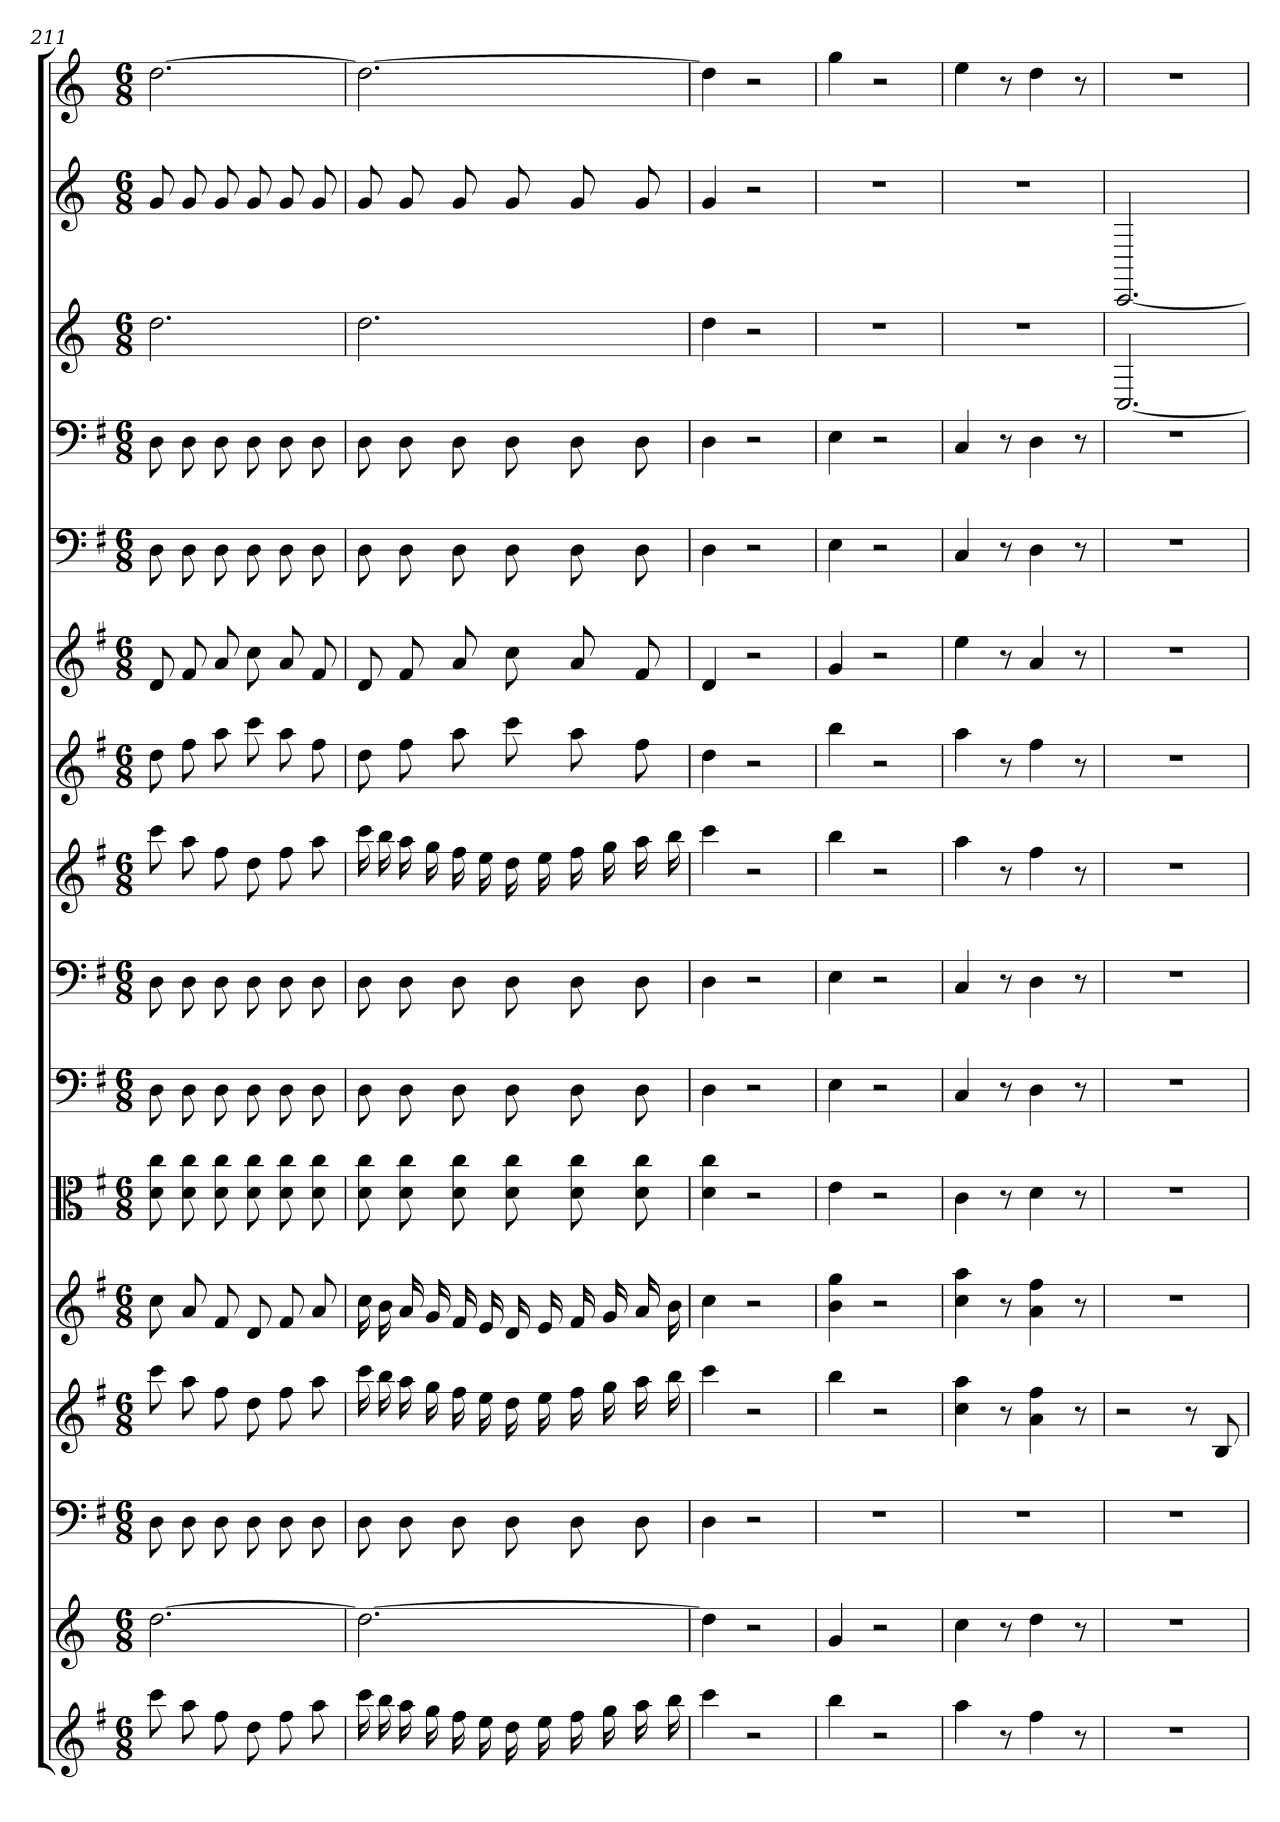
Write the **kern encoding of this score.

**kern	**kern	**kern	**kern	**kern	**kern	**kern	**kern	**kern	**kern	**kern	**kern	**kern	**kern	**kern	**kern
*part16	*part15	*part14	*part13	*part12	*part11	*part10	*part9	*part8	*part7	*part6	*part5	*part4	*part3	*part2	*part1
*staff16	*staff15	*staff14	*staff13	*staff12	*staff11	*staff10	*staff9	*staff8	*staff7	*staff6	*staff5	*staff4	*staff3	*staff2	*staff1
*	*	*clefF4	*	*	*clefC3	*clefF4	*clefF4	*	*	*	*clefF4	*clefF4	*	*	*
*k[f#]	*k[]	*k[f#]	*k[f#]	*k[f#]	*k[f#]	*k[f#]	*k[f#]	*k[f#]	*k[f#]	*k[f#]	*k[f#]	*k[f#]	*k[]	*k[]	*k[]
*M6/8	*M6/8	*M6/8	*M6/8	*M6/8	*M6/8	*M6/8	*M6/8	*M6/8	*M6/8	*M6/8	*M6/8	*M6/8	*M6/8	*M6/8	*M6/8
=211	=211	=211	=211	=211	=211	=211	=211	=211	=211	=211	=211	=211	=211	=211	=211
8ccc	[2.dd	8D	8ccc	8cc	8d 8cc	8D	8D	8ccc	8dd	8d	8D	8D	2.dd	8g	[2.dd
8aa	.	8D	8aa	8a	8d 8cc	8D	8D	8aa	8ff#	8f#	8D	8D	.	8g	.
8ff#	.	8D	8ff#	8f#	8d 8cc	8D	8D	8ff#	8aa	8a	8D	8D	.	8g	.
8dd	.	8D	8dd	8d	8d 8cc	8D	8D	8dd	8ccc	8cc	8D	8D	.	8g	.
8ff#	.	8D	8ff#	8f#	8d 8cc	8D	8D	8ff#	8aa	8a	8D	8D	.	8g	.
8aa	.	8D	8aa	8a	8d 8cc	8D	8D	8aa	8ff#	8f#	8D	8D	.	8g	.
=212	=212	=212	=212	=212	=212	=212	=212	=212	=212	=212	=212	=212	=212	=212	=212
16ccc	2.dd_	8D	16ccc	16cc	8d 8cc	8D	8D	16ccc	8dd	8d	8D	8D	2.dd	8g	2.dd_
16bb	.	.	16bb	16b	.	.	.	16bb	.	.	.	.	.	.	.
16aa	.	8D	16aa	16a	8d 8cc	8D	8D	16aa	8ff#	8f#	8D	8D	.	8g	.
16gg	.	.	16gg	16g	.	.	.	16gg	.	.	.	.	.	.	.
16ff#	.	8D	16ff#	16f#	8d 8cc	8D	8D	16ff#	8aa	8a	8D	8D	.	8g	.
16ee	.	.	16ee	16e	.	.	.	16ee	.	.	.	.	.	.	.
16dd	.	8D	16dd	16d	8d 8cc	8D	8D	16dd	8ccc	8cc	8D	8D	.	8g	.
16ee	.	.	16ee	16e	.	.	.	16ee	.	.	.	.	.	.	.
16ff#	.	8D	16ff#	16f#	8d 8cc	8D	8D	16ff#	8aa	8a	8D	8D	.	8g	.
16gg	.	.	16gg	16g	.	.	.	16gg	.	.	.	.	.	.	.
16aa	.	8D	16aa	16a	8d 8cc	8D	8D	16aa	8ff#	8f#	8D	8D	.	8g	.
16bb	.	.	16bb	16b	.	.	.	16bb	.	.	.	.	.	.	.
=213	=213	=213	=213	=213	=213	=213	=213	=213	=213	=213	=213	=213	=213	=213	=213
4ccc	4dd]	4D	4ccc	4cc	4d 4cc	4D	4D	4ccc	4dd	4d	4D	4D	4dd	4g	4dd]
2r	2r	2r	2r	2r	2r	2r	2r	2r	2r	2r	2r	2r	2r	2r	2r
=214	=214	=214	=214	=214	=214	=214	=214	=214	=214	=214	=214	=214	=214	=214	=214
4bb	4g	2.r	4bb	4b 4gg	4e	4E	4E	4bb	4bb	4g	4E	4E	2.r	2.r	4gg
2r	2r	.	2r	2r	2r	2r	2r	2r	2r	2r	2r	2r	.	.	2r
=215	=215	=215	=215	=215	=215	=215	=215	=215	=215	=215	=215	=215	=215	=215	=215
4aa	4cc	2.r	4cc 4aa	4cc 4aa	4c	4C	4C	4aa	4aa	4ee	4C	4C	2.r	2.r	4ee
8r	8r	.	8r	8r	8r	8r	8r	8r	8r	8r	8r	8r	.	.	8r
4ff#	4dd	.	4a 4ff#	4a 4ff#	4d	4D	4D	4ff#	4ff#	4a	4D	4D	.	.	4dd
8r	8r	.	8r	8r	8r	8r	8r	8r	8r	8r	8r	8r	.	.	8r
=216	=216	=216	=216	=216	=216	=216	=216	=216	=216	=216	=216	=216	=216	=216	=216
2.r	2.r	2.r	2r	2.r	2.r	2.r	2.r	2.r	2.r	2.r	2.r	2.r	[2.C	[2.CC	2.r
.	.	.	8r	.	.	.	.	.	.	.	.	.	.	.	.
.	.	.	8B	.	.	.	.	.	.	.	.	.	.	.	.
=	=	=	=	=	=	=	=	=	=	=	=	=	=	=	=
*-	*-	*-	*-	*-	*-	*-	*-	*-	*-	*-	*-	*-	*-	*-	*-
